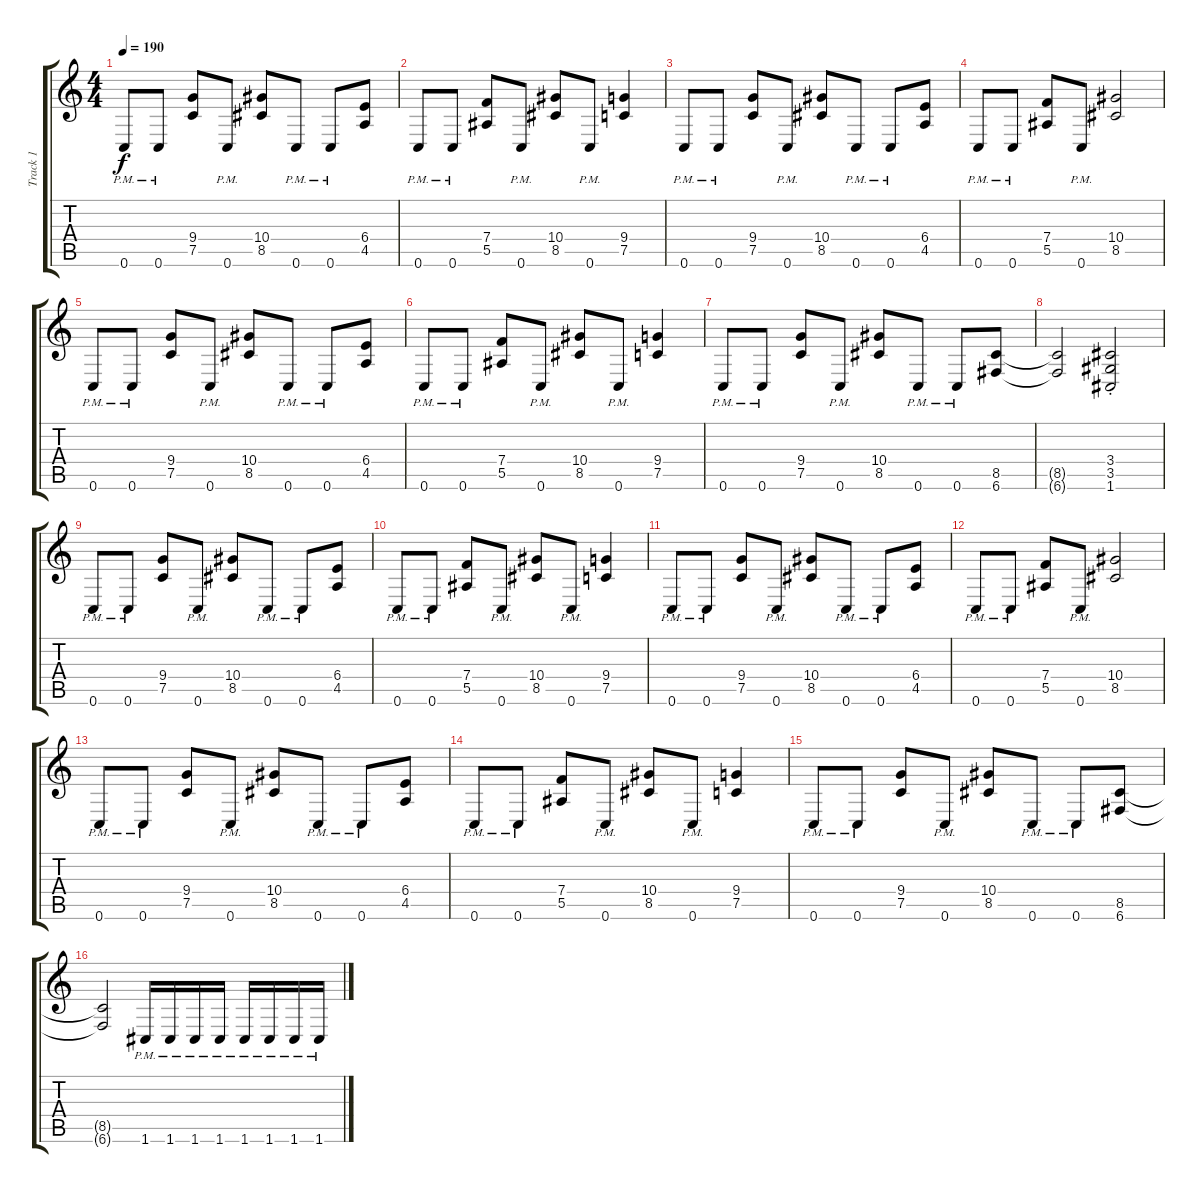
\track ("Track 1" "Track 1") {instrument distortionguitar}
\staff {score tabs}
\tuning (C4 G3 Eb3 Bb2 F2 C2) {hide}
\ts (4 4)
\tempo 190
\clef g2
\ks c
0.6{pm}.8{dy f} 0.6{pm}.8 (9.4 7.5).8 0.6{pm}.8 (10.4 8.5).8 0.6{pm}.8 0.6{pm}.8 (6.4 4.5).8 |
0.6{pm}.8 0.6{pm}.8 (7.4 5.5).8 0.6{pm}.8 (10.4 8.5).8 0.6{pm}.8 (9.4 7.5).4 |
0.6{pm}.8 0.6{pm}.8 (9.4 7.5).8 0.6{pm}.8 (10.4 8.5).8 0.6{pm}.8 0.6{pm}.8 (6.4 4.5).8 |
0.6{pm}.8 0.6{pm}.8 (7.4 5.5).8 0.6{pm}.8 (10.4 8.5).2 |
0.6{pm}.8 0.6{pm}.8 (9.4 7.5).8 0.6{pm}.8 (10.4 8.5).8 0.6{pm}.8 0.6{pm}.8 (6.4 4.5).8 |
0.6{pm}.8 0.6{pm}.8 (7.4 5.5).8 0.6{pm}.8 (10.4 8.5).8 0.6{pm}.8 (9.4 7.5).4 |
0.6{pm}.8 0.6{pm}.8 (9.4 7.5).8 0.6{pm}.8 (10.4 8.5).8 0.6{pm}.8 0.6{pm}.8 (8.5 6.6).8 |
(8.5{t} 6.6{t}).2 (3.4{st} 3.5{st} 1.6{st}).2 |
0.6{pm}.8 0.6{pm}.8 (9.4 7.5).8 0.6{pm}.8 (10.4 8.5).8 0.6{pm}.8 0.6{pm}.8 (6.4 4.5).8 |
0.6{pm}.8 0.6{pm}.8 (7.4 5.5).8 0.6{pm}.8 (10.4 8.5).8 0.6{pm}.8 (9.4 7.5).4 |
0.6{pm}.8 0.6{pm}.8 (9.4 7.5).8 0.6{pm}.8 (10.4 8.5).8 0.6{pm}.8 0.6{pm}.8 (6.4 4.5).8 |
0.6{pm}.8 0.6{pm}.8 (7.4 5.5).8 0.6{pm}.8 (10.4 8.5).2 |
0.6{pm}.8 0.6{pm}.8 (9.4 7.5).8 0.6{pm}.8 (10.4 8.5).8 0.6{pm}.8 0.6{pm}.8 (6.4 4.5).8 |
0.6{pm}.8 0.6{pm}.8 (7.4 5.5).8 0.6{pm}.8 (10.4 8.5).8 0.6{pm}.8 (9.4 7.5).4 |
0.6{pm}.8 0.6{pm}.8 (9.4 7.5).8 0.6{pm}.8 (10.4 8.5).8 0.6{pm}.8 0.6{pm}.8 (8.5 6.6).8 |
(8.5{t} 6.6{t}).2 1.6{pm}.16 1.6{pm}.16 1.6{pm}.16 1.6{pm}.16 1.6{pm}.16 1.6{pm}.16 1.6{pm}.16 1.6{pm}.16
